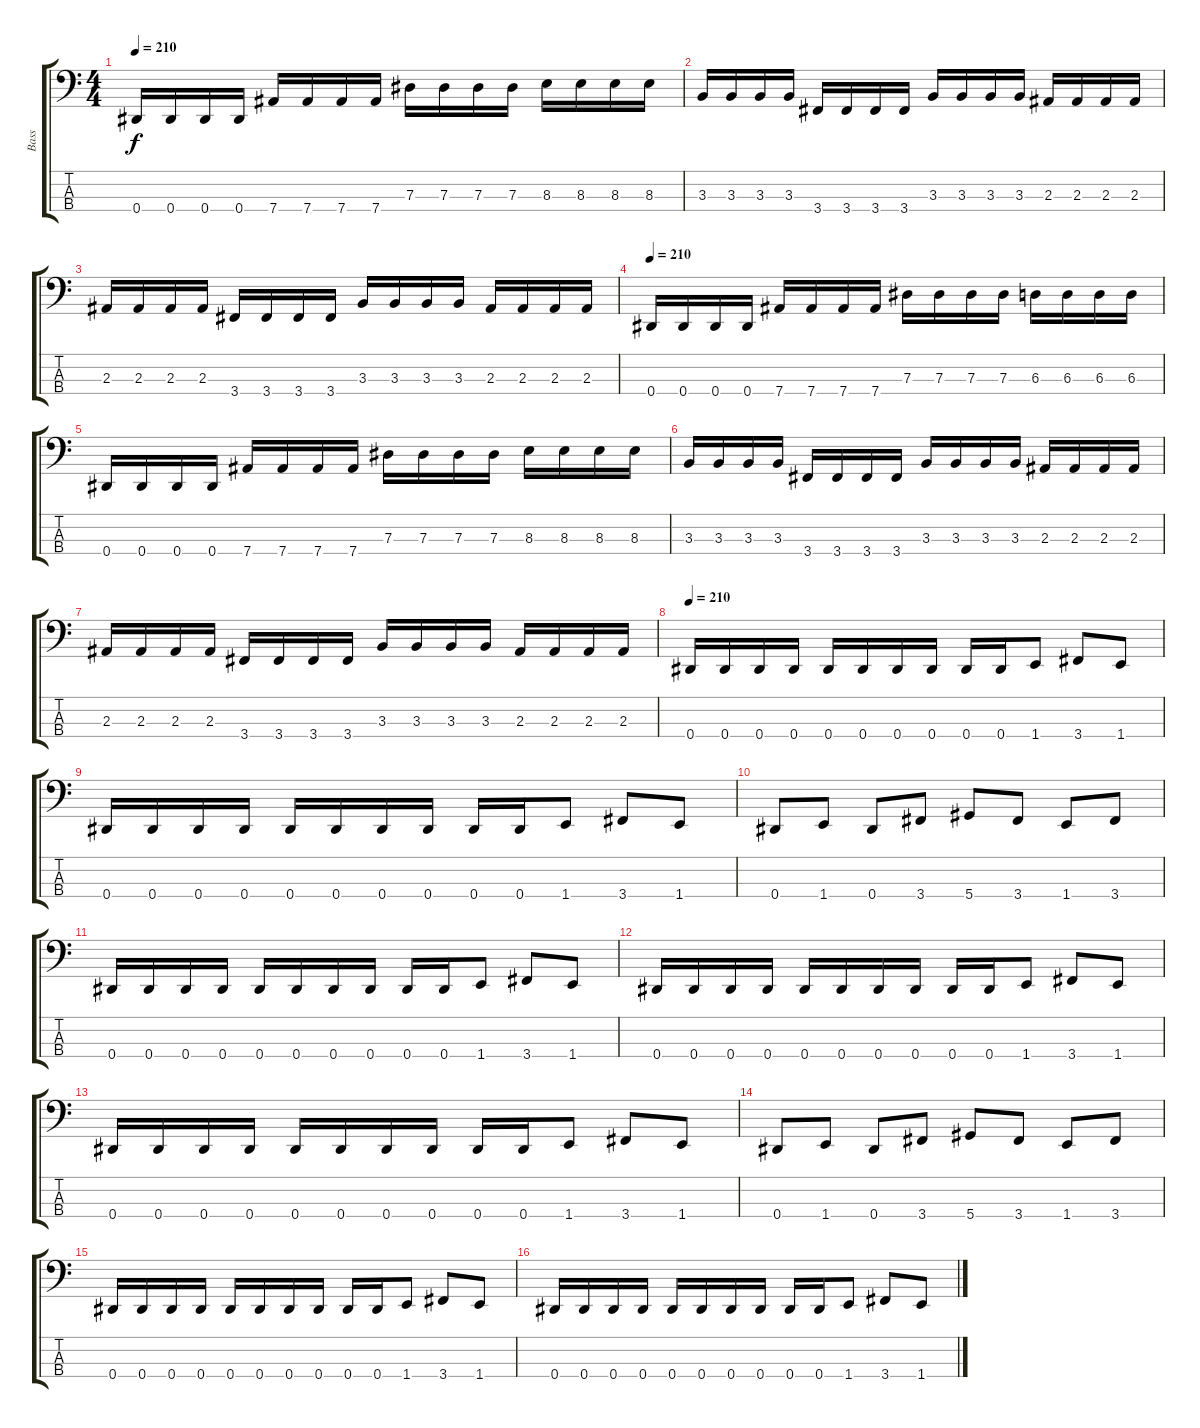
\track ("Bass" "Bass") {instrument electricbasspick}
\staff {score tabs}
\tuning (Gb2 Db2 Ab1 Eb1) {hide}
\ts (4 4)
\tempo 210
\clef f4
\ks c
0.4.16{dy f} 0.4.16 0.4.16 0.4.16 7.4.16 7.4.16 7.4.16 7.4.16 7.3.16 7.3.16 7.3.16 7.3.16 8.3.16 8.3.16 8.3.16 8.3.16 |
3.3.16 3.3.16 3.3.16 3.3.16 3.4.16 3.4.16 3.4.16 3.4.16 3.3.16 3.3.16 3.3.16 3.3.16 2.3.16 2.3.16 2.3.16 2.3.16 |
2.3.16 2.3.16 2.3.16 2.3.16 3.4.16 3.4.16 3.4.16 3.4.16 3.3.16 3.3.16 3.3.16 3.3.16 2.3.16 2.3.16 2.3.16 2.3.16 |
\tempo 210
0.4.16 0.4.16 0.4.16 0.4.16 7.4.16 7.4.16 7.4.16 7.4.16 7.3.16 7.3.16 7.3.16 7.3.16 6.3.16 6.3.16 6.3.16 6.3.16 |
0.4.16 0.4.16 0.4.16 0.4.16 7.4.16 7.4.16 7.4.16 7.4.16 7.3.16 7.3.16 7.3.16 7.3.16 8.3.16 8.3.16 8.3.16 8.3.16 |
3.3.16 3.3.16 3.3.16 3.3.16 3.4.16 3.4.16 3.4.16 3.4.16 3.3.16 3.3.16 3.3.16 3.3.16 2.3.16 2.3.16 2.3.16 2.3.16 |
2.3.16 2.3.16 2.3.16 2.3.16 3.4.16 3.4.16 3.4.16 3.4.16 3.3.16 3.3.16 3.3.16 3.3.16 2.3.16 2.3.16 2.3.16 2.3.16 |
\tempo 210
0.4.16 0.4.16 0.4.16 0.4.16 0.4.16 0.4.16 0.4.16 0.4.16 0.4.16 0.4.16 1.4.8 3.4.8 1.4.8 |
0.4.16 0.4.16 0.4.16 0.4.16 0.4.16 0.4.16 0.4.16 0.4.16 0.4.16 0.4.16 1.4.8 3.4.8 1.4.8 |
0.4.8 1.4.8 0.4.8 3.4.8 5.4.8 3.4.8 1.4.8 3.4.8 |
0.4.16 0.4.16 0.4.16 0.4.16 0.4.16 0.4.16 0.4.16 0.4.16 0.4.16 0.4.16 1.4.8 3.4.8 1.4.8 |
0.4.16 0.4.16 0.4.16 0.4.16 0.4.16 0.4.16 0.4.16 0.4.16 0.4.16 0.4.16 1.4.8 3.4.8 1.4.8 |
0.4.16 0.4.16 0.4.16 0.4.16 0.4.16 0.4.16 0.4.16 0.4.16 0.4.16 0.4.16 1.4.8 3.4.8 1.4.8 |
0.4.8 1.4.8 0.4.8 3.4.8 5.4.8 3.4.8 1.4.8 3.4.8 |
0.4.16 0.4.16 0.4.16 0.4.16 0.4.16 0.4.16 0.4.16 0.4.16 0.4.16 0.4.16 1.4.8 3.4.8 1.4.8 |
0.4.16 0.4.16 0.4.16 0.4.16 0.4.16 0.4.16 0.4.16 0.4.16 0.4.16 0.4.16 1.4.8 3.4.8 1.4.8
